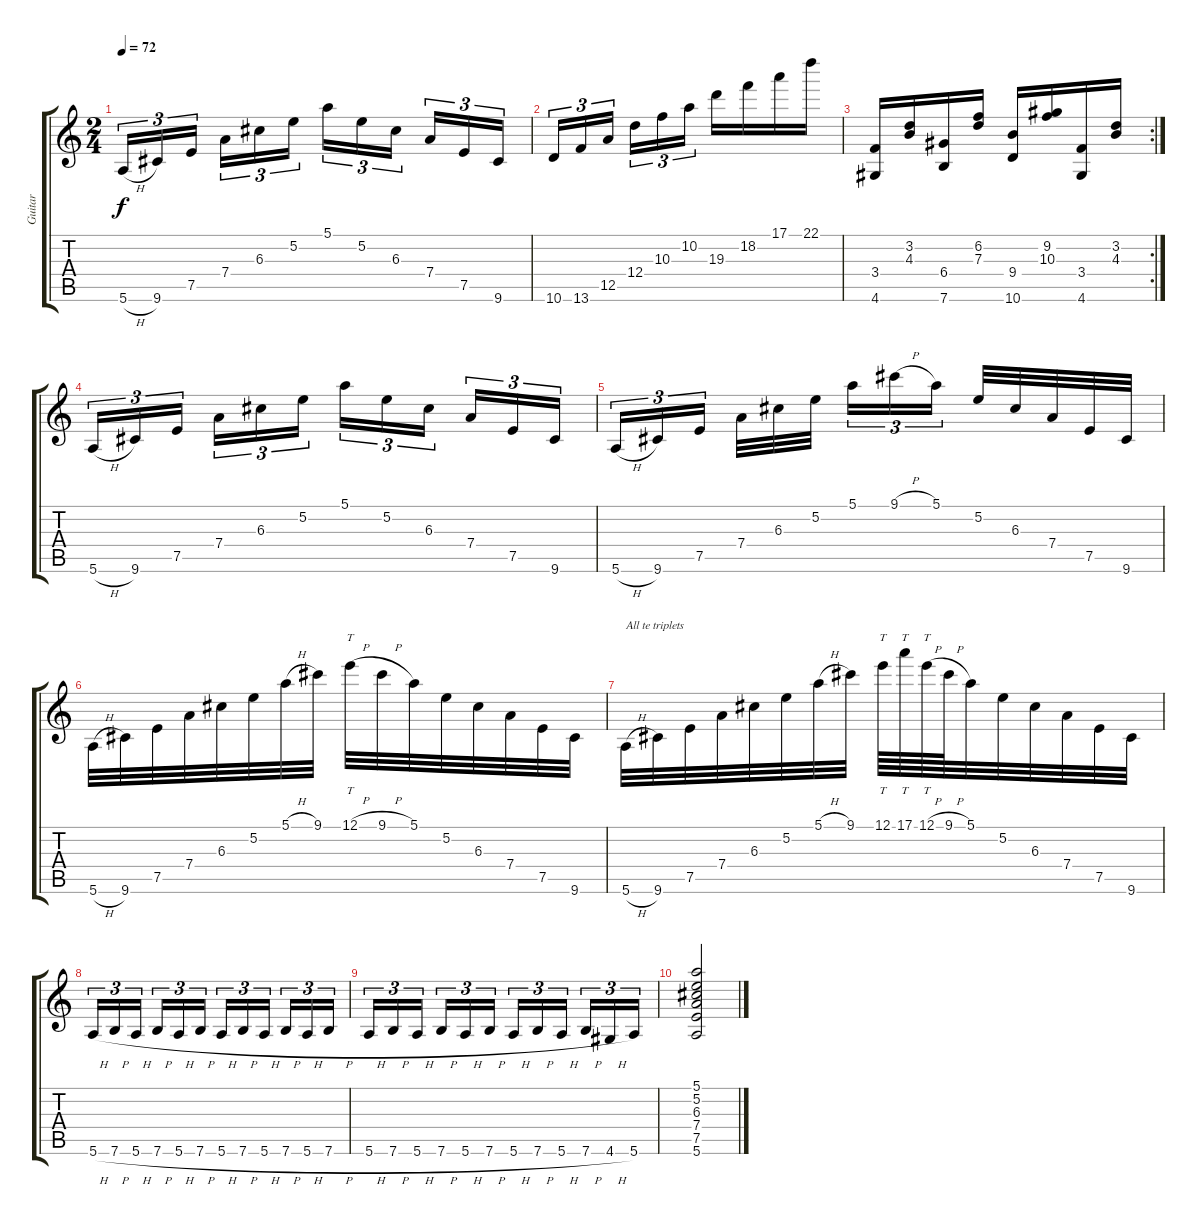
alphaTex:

\track ("Guitar" "Guitar") {instrument acousticguitarnylon}
\staff {score tabs}
\tuning (E4 B3 G3 D3 A2 E2) {hide}
\ts (2 4)
\tempo 72
\clef g2
\ks c
5.6{h}.16{tu (3 2) dy f} 9.6.16{tu (3 2)} 7.5.16{tu (3 2)} 7.4.16{tu (3 2)} 6.3.16{tu (3 2)} 5.2.16{tu (3 2)} 5.1.16{tu (3 2)} 5.2.16{tu (3 2)} 6.3.16{tu (3 2)} 7.4.16{tu (3 2)} 7.5.16{tu (3 2)} 9.6.16{tu (3 2)} |
10.6.16{tu (3 2)} 13.6.16{tu (3 2)} 12.5.16{tu (3 2)} 12.4.16{tu (3 2)} 10.3.16{tu (3 2)} 10.2.16{tu (3 2)} 19.3.16 18.2.16 17.1.16 22.1.16 |
\rc 2
(3.4 4.6).16 (3.2 4.3).16 (6.4 7.6).16 (6.2 7.3).16 (9.4 10.6).16 (9.2 10.3).16 (3.4 4.6).16 (3.2 4.3).16 |
5.6{h}.16{tu (3 2)} 9.6.16{tu (3 2)} 7.5.16{tu (3 2)} 7.4.16{tu (3 2)} 6.3.16{tu (3 2)} 5.2.16{tu (3 2)} 5.1.16{tu (3 2)} 5.2.16{tu (3 2)} 6.3.16{tu (3 2)} 7.4.16{tu (3 2)} 7.5.16{tu (3 2)} 9.6.16{tu (3 2)} |
5.6{h}.16{tu (3 2)} 9.6.16{tu (3 2)} 7.5.16{tu (3 2)} 7.4.32 6.3.32 5.2.32 5.1.16{tu (3 2)} 9.1{h}.16{tu (3 2)} 5.1.16{tu (3 2)} 5.2.32 6.3.32 7.4.32 7.5.32 9.6.32 |
5.6{h}.32 9.6.32 7.5.32 7.4.32 6.3.32 5.2.32 5.1{h}.32 9.1.32 12.1{h}.32{tt} 9.1{h}.32 5.1.32 5.2.32 6.3.32 7.4.32 7.5.32 9.6.32 |
5.6{h}.32{txt "All te triplets"} 9.6.32 7.5.32 7.4.32 6.3.32 5.2.32 5.1{h}.32 9.1.32 12.1.64{tt} 17.1.64{tt} 12.1{h}.64{tt} 9.1{h}.64 5.1.32 5.2.32 6.3.32 7.4.32 7.5.32 9.6.32 |
5.6{h}.16{tu (3 2)} 7.6{h}.16{tu (3 2)} 5.6{h}.16{tu (3 2)} 7.6{h}.16{tu (3 2)} 5.6{h}.16{tu (3 2)} 7.6{h}.16{tu (3 2)} 5.6{h}.16{tu (3 2)} 7.6{h}.16{tu (3 2)} 5.6{h}.16{tu (3 2)} 7.6{h}.16{tu (3 2)} 5.6{h}.16{tu (3 2)} 7.6{h}.16{tu (3 2)} |
5.6{h}.16{tu (3 2)} 7.6{h}.16{tu (3 2)} 5.6{h}.16{tu (3 2)} 7.6{h}.16{tu (3 2)} 5.6{h}.16{tu (3 2)} 7.6{h}.16{tu (3 2)} 5.6{h}.16{tu (3 2)} 7.6{h}.16{tu (3 2)} 5.6{h}.16{tu (3 2)} 7.6{h}.16{tu (3 2)} 4.6{h}.16{tu (3 2)} 5.6.16{tu (3 2)} |
(5.1 5.2 6.3 7.4 7.5 5.6).2
